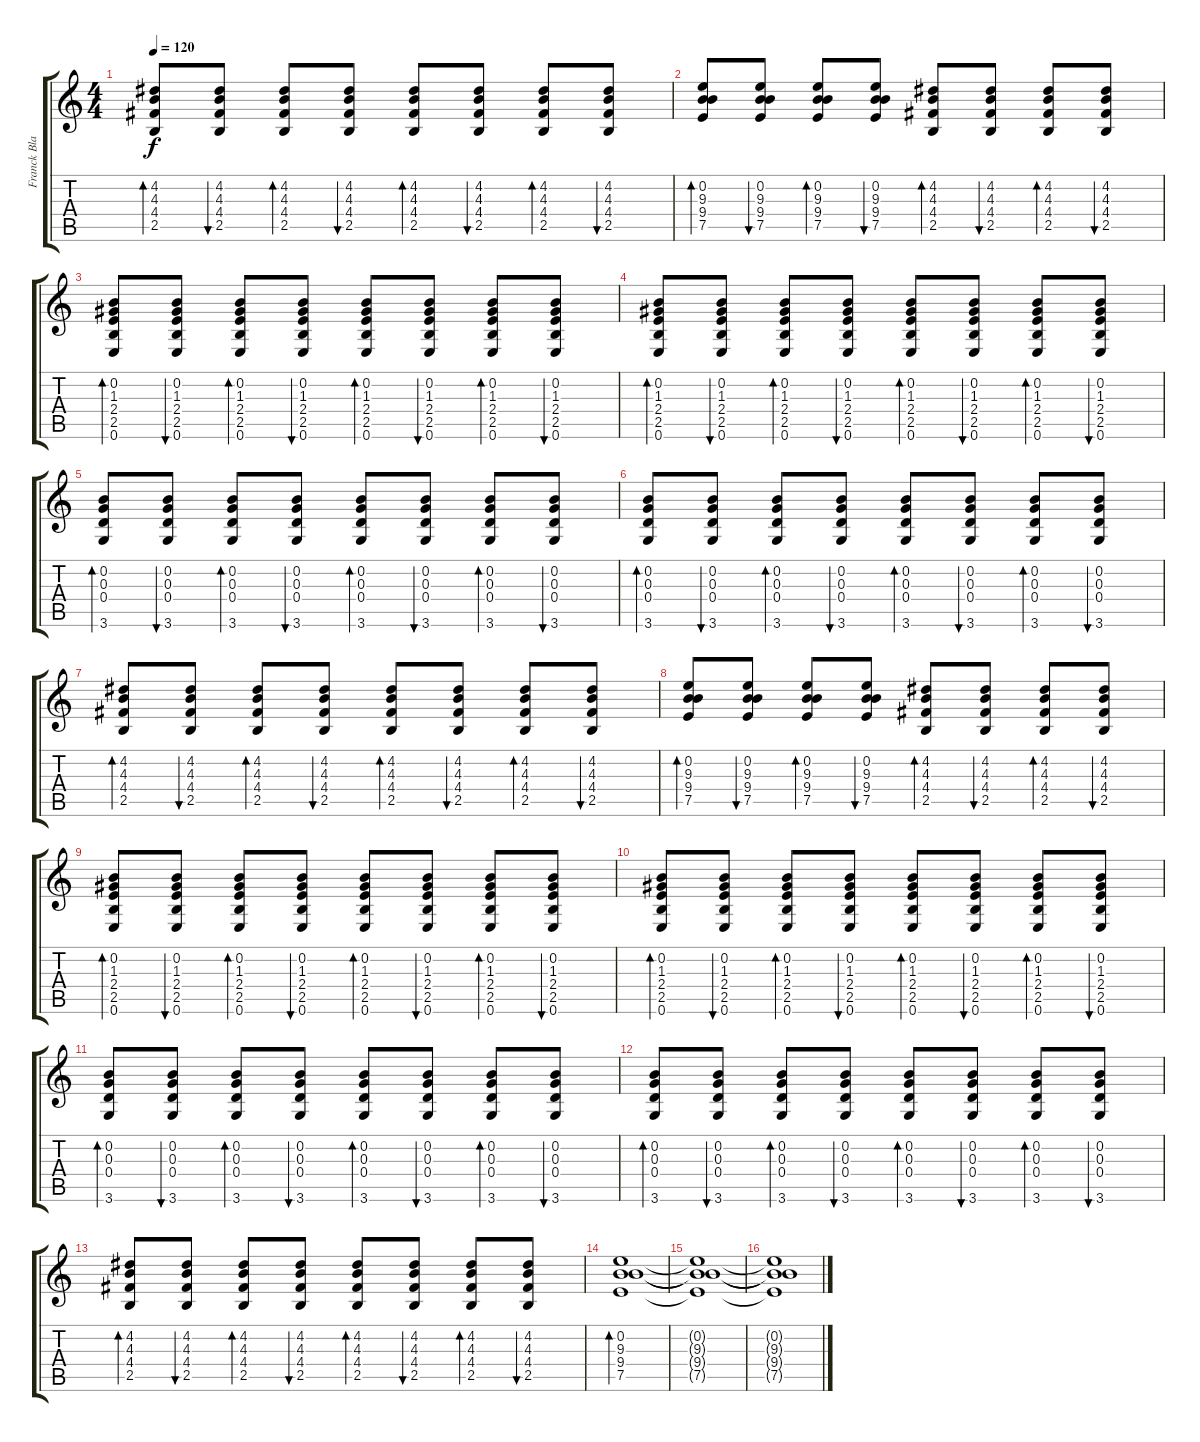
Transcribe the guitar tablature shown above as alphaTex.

\track ("Franck Black" "Franck Bla") {instrument acousticguitarsteel}
\staff {score tabs}
\tuning (E4 B3 G3 D3 A2 E2) {hide}
\ts (4 4)
\tempo 120
\clef g2
\ks c
(4.2 4.3 4.4 2.5).8{bd 60 dy f} (4.2 4.3 4.4 2.5).8{bu 60} (4.2 4.3 4.4 2.5).8{bd 60} (4.2 4.3 4.4 2.5).8{bu 60} (4.2 4.3 4.4 2.5).8{bd 60} (4.2 4.3 4.4 2.5).8{bu 60} (4.2 4.3 4.4 2.5).8{bd 60} (4.2 4.3 4.4 2.5).8{bu 60} |
(0.2 9.3 9.4 7.5).8{bd 60} (0.2 9.3 9.4 7.5).8{bu 60} (0.2 9.3 9.4 7.5).8{bd 60} (0.2 9.3 9.4 7.5).8{bu 60} (4.2 4.3 4.4 2.5).8{bd 60} (4.2 4.3 4.4 2.5).8{bu 60} (4.2 4.3 4.4 2.5).8{bd 60} (4.2 4.3 4.4 2.5).8{bu 60} |
(0.2 1.3 2.4 2.5 0.6).8{bd 60} (0.2 1.3 2.4 2.5 0.6).8{bu 60} (0.2 1.3 2.4 2.5 0.6).8{bd 60} (0.2 1.3 2.4 2.5 0.6).8{bu 60} (0.2 1.3 2.4 2.5 0.6).8{bd 60} (0.2 1.3 2.4 2.5 0.6).8{bu 60} (0.2 1.3 2.4 2.5 0.6).8{bd 60} (0.2 1.3 2.4 2.5 0.6).8{bu 60} |
(0.2 1.3 2.4 2.5 0.6).8{bd 60} (0.2 1.3 2.4 2.5 0.6).8{bu 60} (0.2 1.3 2.4 2.5 0.6).8{bd 60} (0.2 1.3 2.4 2.5 0.6).8{bu 60} (0.2 1.3 2.4 2.5 0.6).8{bd 60} (0.2 1.3 2.4 2.5 0.6).8{bu 60} (0.2 1.3 2.4 2.5 0.6).8{bd 60} (0.2 1.3 2.4 2.5 0.6).8{bu 60} |
(0.2 0.3 0.4 3.6).8{bd 60} (0.2 0.3 0.4 3.6).8{bu 60} (0.2 0.3 0.4 3.6).8{bd 60} (0.2 0.3 0.4 3.6).8{bu 60} (0.2 0.3 0.4 3.6).8{bd 60} (0.2 0.3 0.4 3.6).8{bu 60} (0.2 0.3 0.4 3.6).8{bd 60} (0.2 0.3 0.4 3.6).8{bu 60} |
(0.2 0.3 0.4 3.6).8{bd 60} (0.2 0.3 0.4 3.6).8{bu 60} (0.2 0.3 0.4 3.6).8{bd 60} (0.2 0.3 0.4 3.6).8{bu 60} (0.2 0.3 0.4 3.6).8{bd 60} (0.2 0.3 0.4 3.6).8{bu 60} (0.2 0.3 0.4 3.6).8{bd 60} (0.2 0.3 0.4 3.6).8{bu 60} |
(4.2 4.3 4.4 2.5).8{bd 60} (4.2 4.3 4.4 2.5).8{bu 60} (4.2 4.3 4.4 2.5).8{bd 60} (4.2 4.3 4.4 2.5).8{bu 60} (4.2 4.3 4.4 2.5).8{bd 60} (4.2 4.3 4.4 2.5).8{bu 60} (4.2 4.3 4.4 2.5).8{bd 60} (4.2 4.3 4.4 2.5).8{bu 60} |
(0.2 9.3 9.4 7.5).8{bd 60} (0.2 9.3 9.4 7.5).8{bu 60} (0.2 9.3 9.4 7.5).8{bd 60} (0.2 9.3 9.4 7.5).8{bu 60} (4.2 4.3 4.4 2.5).8{bd 60} (4.2 4.3 4.4 2.5).8{bu 60} (4.2 4.3 4.4 2.5).8{bd 60} (4.2 4.3 4.4 2.5).8{bu 60} |
(0.2 1.3 2.4 2.5 0.6).8{bd 60} (0.2 1.3 2.4 2.5 0.6).8{bu 60} (0.2 1.3 2.4 2.5 0.6).8{bd 60} (0.2 1.3 2.4 2.5 0.6).8{bu 60} (0.2 1.3 2.4 2.5 0.6).8{bd 60} (0.2 1.3 2.4 2.5 0.6).8{bu 60} (0.2 1.3 2.4 2.5 0.6).8{bd 60} (0.2 1.3 2.4 2.5 0.6).8{bu 60} |
(0.2 1.3 2.4 2.5 0.6).8{bd 60} (0.2 1.3 2.4 2.5 0.6).8{bu 60} (0.2 1.3 2.4 2.5 0.6).8{bd 60} (0.2 1.3 2.4 2.5 0.6).8{bu 60} (0.2 1.3 2.4 2.5 0.6).8{bd 60} (0.2 1.3 2.4 2.5 0.6).8{bu 60} (0.2 1.3 2.4 2.5 0.6).8{bd 60} (0.2 1.3 2.4 2.5 0.6).8{bu 60} |
(0.2 0.3 0.4 3.6).8{bd 60} (0.2 0.3 0.4 3.6).8{bu 60} (0.2 0.3 0.4 3.6).8{bd 60} (0.2 0.3 0.4 3.6).8{bu 60} (0.2 0.3 0.4 3.6).8{bd 60} (0.2 0.3 0.4 3.6).8{bu 60} (0.2 0.3 0.4 3.6).8{bd 60} (0.2 0.3 0.4 3.6).8{bu 60} |
(0.2 0.3 0.4 3.6).8{bd 60} (0.2 0.3 0.4 3.6).8{bu 60} (0.2 0.3 0.4 3.6).8{bd 60} (0.2 0.3 0.4 3.6).8{bu 60} (0.2 0.3 0.4 3.6).8{bd 60} (0.2 0.3 0.4 3.6).8{bu 60} (0.2 0.3 0.4 3.6).8{bd 60} (0.2 0.3 0.4 3.6).8{bu 60} |
(4.2 4.3 4.4 2.5).8{bd 60} (4.2 4.3 4.4 2.5).8{bu 60} (4.2 4.3 4.4 2.5).8{bd 60} (4.2 4.3 4.4 2.5).8{bu 60} (4.2 4.3 4.4 2.5).8{bd 60} (4.2 4.3 4.4 2.5).8{bu 60} (4.2 4.3 4.4 2.5).8{bd 60} (4.2 4.3 4.4 2.5).8{bu 60} |
\section ("" "")
(0.2 9.3 9.4 7.5).1{bd 60 volume 0} |
(0.2{t} 9.3{t} 9.4{t} 7.5{t}).1 |
(0.2{t} 9.3{t} 9.4{t} 7.5{t}).1
